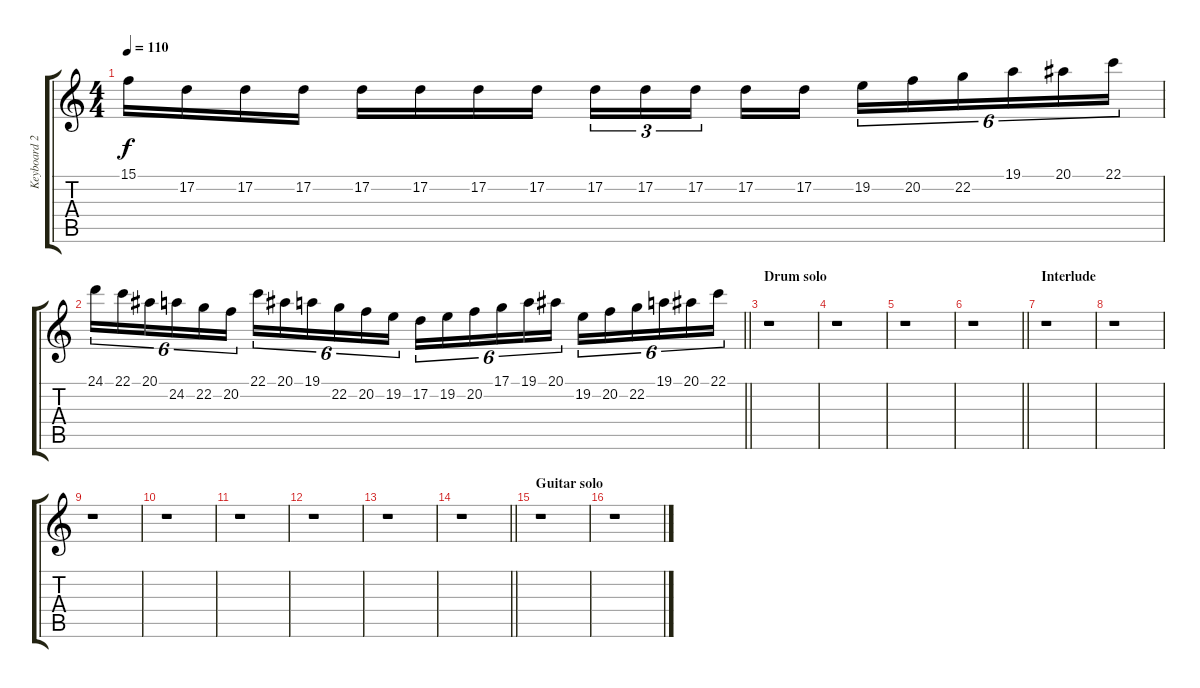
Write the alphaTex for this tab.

\track ("Keyboard 2 (Harpsichord)" "Keyboard 2") {instrument harpsichord}
\staff {score tabs}
\tuning (D4 A3 F3 C3 G2 D2) {hide}
\ts (4 4)
\tempo 110
\clef g2
\ks c
15.1.16{dy f} 17.2.16 17.2.16 17.2.16 17.2.16 17.2.16 17.2.16 17.2.16 17.2.16{tu (3 2)} 17.2.16{tu (3 2)} 17.2.16{tu (3 2)} 17.2.16 17.2.16 19.2.16{tu (6 4)} 20.2.16{tu (6 4)} 22.2.16{tu (6 4)} 19.1.16{tu (6 4)} 20.1.16{tu (6 4)} 22.1.16{tu (6 4)} |
\barLineRight lightlight
24.1.16{tu (6 4)} 22.1.16{tu (6 4)} 20.1.16{tu (6 4)} 24.2.16{tu (6 4)} 22.2.16{tu (6 4)} 20.2.16{tu (6 4)} 22.1.16{tu (6 4)} 20.1.16{tu (6 4)} 19.1.16{tu (6 4)} 22.2.16{tu (6 4)} 20.2.16{tu (6 4)} 19.2.16{tu (6 4)} 17.2.16{tu (6 4)} 19.2.16{tu (6 4)} 20.2.16{tu (6 4)} 17.1.16{tu (6 4)} 19.1.16{tu (6 4)} 20.1.16{tu (6 4)} 19.2.16{tu (6 4)} 20.2.16{tu (6 4)} 22.2.16{tu (6 4)} 19.1.16{tu (6 4)} 20.1.16{tu (6 4)} 22.1.16{tu (6 4)} |
\section ("" "Drum solo")
r.1 |
r.1 |
r.1 |
\barLineRight lightlight
r.1 |
\section ("" "Interlude")
r.1 |
r.1 |
r.1 |
r.1 |
r.1 |
r.1 |
r.1 |
\barLineRight lightlight
r.1 |
\section ("" "Guitar solo")
r.1 |
r.1
